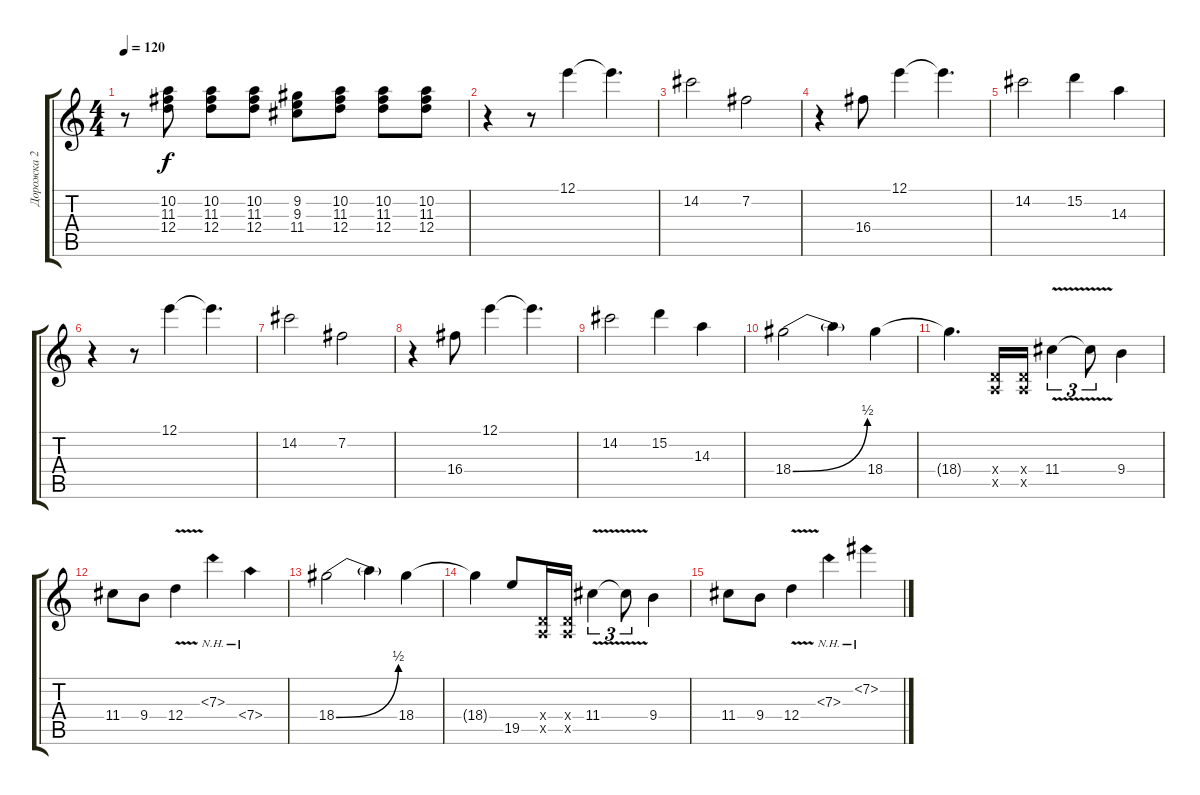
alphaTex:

\track ("Дорожка 2" "Дорожка 2") {instrument overdrivenguitar}
\staff {score tabs}
\tuning (E4 B3 G3 D3 A2 D2) {hide}
\ts (4 4)
\tempo 120
\clef g2
\ks c
r.8{dy f} (10.2 11.3 12.4).8 (10.2 11.3 12.4).8 (10.2 11.3 12.4).8 (9.2 9.3 11.4).8 (10.2 11.3 12.4).8 (10.2 11.3 12.4).8 (10.2 11.3 12.4).8 |
r.4 r.8 12.1.4 12.1{t}.4{d} |
14.2.2 7.2.2 |
r.4 16.4.8 12.1.4 12.1{t}.4{d} |
14.2.2 15.2.4 14.3.4 |
r.4 r.8 12.1.4 12.1{t}.4{d} |
14.2.2 7.2.2 |
r.4 16.4.8 12.1.4 12.1{t}.4{d} |
14.2.2 15.2.4 14.3.4 |
18.4{be (bend 0 0 60 2)}.2 18.4{t}.4 18.4.4 |
18.4{t}.4{d} (0.4{x} 0.5{x}).16 (0.4{x} 0.5{x}).16 11.4{v}.4{tu (3 2)} 11.4{t}.8{tu (3 2)} 9.4.4 |
11.4.8 9.4.8 12.4{v}.4 7.3{nh}.4 7.4{nh}.4 |
18.4{be (bend 0 0 60 2)}.2 18.4{t}.4 18.4.4 |
18.4{t}.4 19.5.8 (0.4{x} 0.5{x}).16 (0.4{x} 0.5{x}).16 11.4{v}.4{tu (3 2)} 11.4{t}.8{tu (3 2)} 9.4.4 |
11.4.8 9.4.8 12.4{v}.4 7.3{nh}.4 7.2{nh}.4
